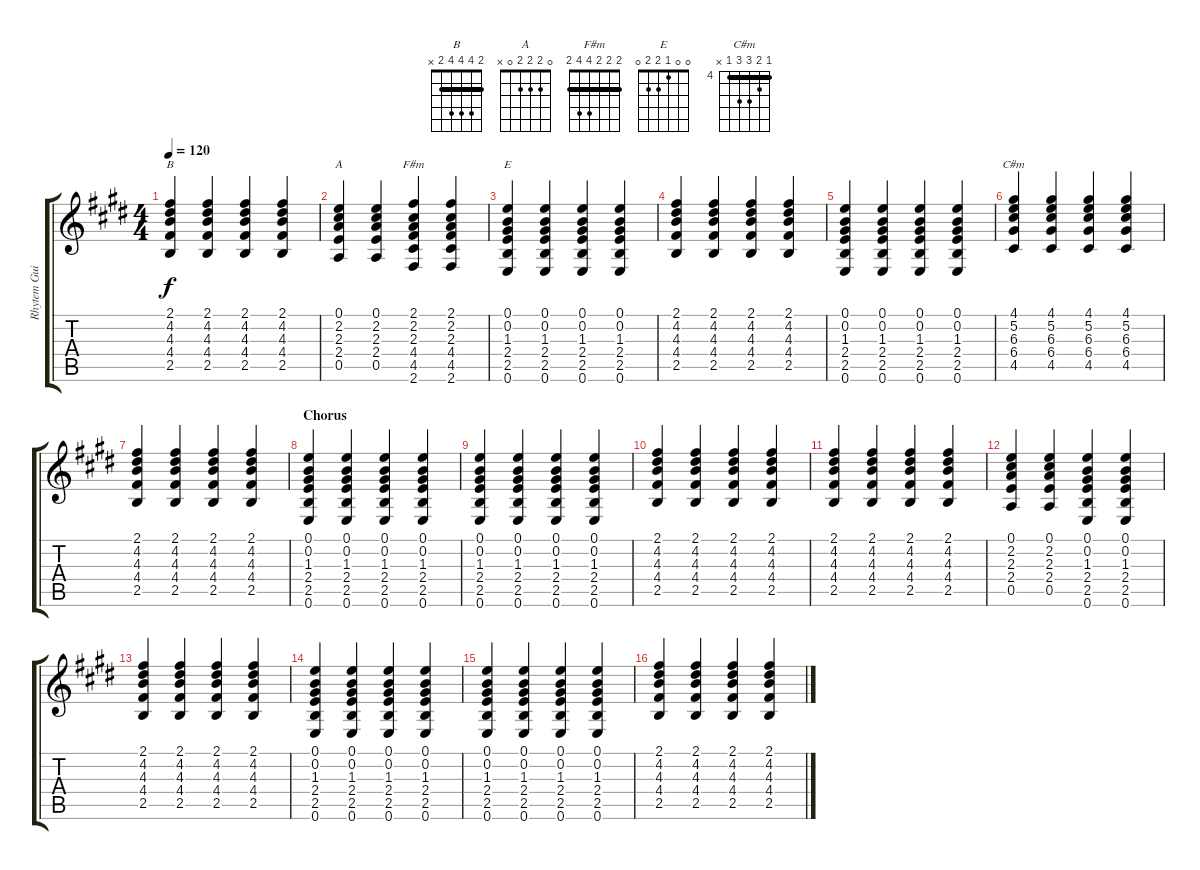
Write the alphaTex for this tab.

\track ("Rhytem Guitar" "Rhytem Gui") {instrument acousticguitarsteel}
\staff {score tabs}
\tuning (E4 B3 G3 D3 A2 E2) {hide}
\chord ("B" 2 4 4 4 2 x) {barre 2}
\chord ("A" 0 2 2 2 0 x)
\chord ("F#m" 2 2 2 4 4 2) {barre 2}
\chord ("E" 0 0 1 2 2 0)
\chord ("C#m" 4 5 6 6 4 x) {firstfret 4 barre 4}
\ts (4 4)
\tempo 120
\clef g2
\ks e
(2.1 4.2 4.3 4.4 2.5).4{ch "B" dy f} (2.1 4.2 4.3 4.4 2.5).4 (2.1 4.2 4.3 4.4 2.5).4 (2.1 4.2 4.3 4.4 2.5).4 |
(0.1 2.2 2.3 2.4 0.5).4{ch "A"} (0.1 2.2 2.3 2.4 0.5).4 (2.1 2.2 2.3 4.4 4.5 2.6).4{ch "F#m"} (2.1 2.2 2.3 4.4 4.5 2.6).4 |
(0.1 0.2 1.3 2.4 2.5 0.6).4{ch "E"} (0.1 0.2 1.3 2.4 2.5 0.6).4 (0.1 0.2 1.3 2.4 2.5 0.6).4 (0.1 0.2 1.3 2.4 2.5 0.6).4 |
(2.1 4.2 4.3 4.4 2.5).4 (2.1 4.2 4.3 4.4 2.5).4 (2.1 4.2 4.3 4.4 2.5).4 (2.1 4.2 4.3 4.4 2.5).4 |
(0.1 0.2 1.3 2.4 2.5 0.6).4 (0.1 0.2 1.3 2.4 2.5 0.6).4 (0.1 0.2 1.3 2.4 2.5 0.6).4 (0.1 0.2 1.3 2.4 2.5 0.6).4 |
(4.1 5.2 6.3 6.4 4.5).4{ch "C#m"} (4.1 5.2 6.3 6.4 4.5).4 (4.1 5.2 6.3 6.4 4.5).4 (4.1 5.2 6.3 6.4 4.5).4 |
(2.1 4.2 4.3 4.4 2.5).4 (2.1 4.2 4.3 4.4 2.5).4 (2.1 4.2 4.3 4.4 2.5).4 (2.1 4.2 4.3 4.4 2.5).4 |
\section ("" "Chorus")
(0.1 0.2 1.3 2.4 2.5 0.6).4 (0.1 0.2 1.3 2.4 2.5 0.6).4 (0.1 0.2 1.3 2.4 2.5 0.6).4 (0.1 0.2 1.3 2.4 2.5 0.6).4 |
(0.1 0.2 1.3 2.4 2.5 0.6).4 (0.1 0.2 1.3 2.4 2.5 0.6).4 (0.1 0.2 1.3 2.4 2.5 0.6).4 (0.1 0.2 1.3 2.4 2.5 0.6).4 |
(2.1 4.2 4.3 4.4 2.5).4 (2.1 4.2 4.3 4.4 2.5).4 (2.1 4.2 4.3 4.4 2.5).4 (2.1 4.2 4.3 4.4 2.5).4 |
(2.1 4.2 4.3 4.4 2.5).4 (2.1 4.2 4.3 4.4 2.5).4 (2.1 4.2 4.3 4.4 2.5).4 (2.1 4.2 4.3 4.4 2.5).4 |
(0.1 2.2 2.3 2.4 0.5).4 (0.1 2.2 2.3 2.4 0.5).4 (0.1 0.2 1.3 2.4 2.5 0.6).4 (0.1 0.2 1.3 2.4 2.5 0.6).4 |
(2.1 4.2 4.3 4.4 2.5).4 (2.1 4.2 4.3 4.4 2.5).4 (2.1 4.2 4.3 4.4 2.5).4 (2.1 4.2 4.3 4.4 2.5).4 |
(0.1 0.2 1.3 2.4 2.5 0.6).4 (0.1 0.2 1.3 2.4 2.5 0.6).4 (0.1 0.2 1.3 2.4 2.5 0.6).4 (0.1 0.2 1.3 2.4 2.5 0.6).4 |
(0.1 0.2 1.3 2.4 2.5 0.6).4 (0.1 0.2 1.3 2.4 2.5 0.6).4 (0.1 0.2 1.3 2.4 2.5 0.6).4 (0.1 0.2 1.3 2.4 2.5 0.6).4 |
(2.1 4.2 4.3 4.4 2.5).4 (2.1 4.2 4.3 4.4 2.5).4 (2.1 4.2 4.3 4.4 2.5).4 (2.1 4.2 4.3 4.4 2.5).4
